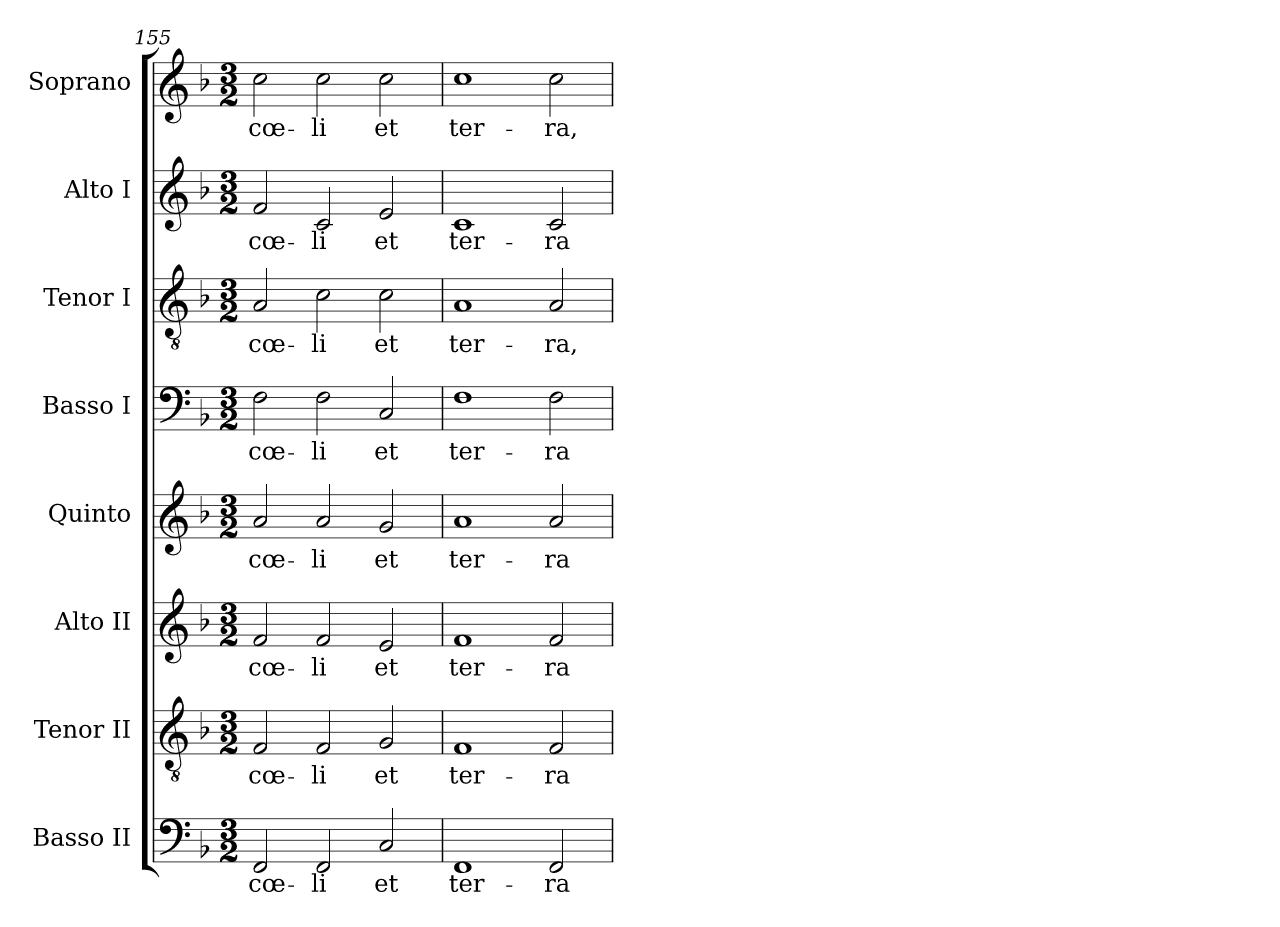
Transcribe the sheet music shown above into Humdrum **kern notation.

**kern	**text	**kern	**text	**kern	**text	**kern	**text	**kern	**text	**kern	**text	**kern	**text	**kern	**text
*part8	*part8	*part7	*part7	*part6	*part6	*part5	*part5	*part4	*part4	*part3	*part3	*part2	*part2	*part1	*part1
*staff8	*staff8	*staff7	*staff7	*staff6	*staff6	*staff5	*staff5	*staff4	*staff4	*staff3	*staff3	*staff2	*staff2	*staff1	*staff1
*I"Basso II	*	*I"Tenor II	*	*I"Alto II	*	*I"Quinto	*	*I"Basso I	*	*I"Tenor I	*	*I"Alto I	*	*I"Soprano	*
*I'B. 2	*	*I'T. 2	*	*I'A. 2	*	*I'Q.	*	*I'B. 1	*	*I'T. 1	*	*I'A. 1	*	*I'S.	*
*clefF4	*	*clefGv2	*	*clefG2	*	*clefG2	*	*clefF4	*	*clefGv2	*	*clefG2	*	*clefG2	*
*	*	*ITrd7c12	*	*	*	*	*	*	*	*ITrd7c12	*	*	*	*	*
*k[b-]	*	*k[b-]	*	*k[b-]	*	*k[b-]	*	*k[b-]	*	*k[b-]	*	*k[b-]	*	*k[b-]	*
*F:	*	*F:	*	*F:	*	*F:	*	*F:	*	*F:	*	*F:	*	*F:	*
*M3/2	*	*M3/2	*	*M3/2	*	*M3/2	*	*M3/2	*	*M3/2	*	*M3/2	*	*M3/2	*
=155	=155	=155	=155	=155	=155	=155	=155	=155	=155	=155	=155	=155	=155	=155	=155
!	!LO:LY:b:color=#000000	!	!	!	!	!	!	!	!	!	!	!	!	!	!
!	!	!	!LO:LY:b:color=#000000	!	!	!	!	!	!	!	!	!	!	!	!
!	!	!	!	!	!LO:LY:b:color=#000000	!	!	!	!	!	!	!	!	!	!
!	!	!	!	!	!	!	!LO:LY:b:color=#000000	!	!	!	!	!	!	!	!
!	!	!	!	!	!	!	!	!	!LO:LY:b:color=#000000	!	!	!	!	!	!
!	!	!	!	!	!	!	!	!	!	!	!LO:LY:b:color=#000000	!	!	!	!
!	!	!	!	!	!	!	!	!	!	!	!	!	!LO:LY:b:color=#000000	!	!
!	!	!	!	!	!	!	!	!	!	!	!	!	!	!	!LO:LY:b:color=#000000
2FFi/	cœ-	2FFi/	cœ-	2fi/	cœ-	2ai/	cœ-	2Fi\	cœ-	2AAi/	cœ-	2fi/	cœ-	2cci\	cœ-
!	!LO:LY:b:color=#000000	!	!	!	!	!	!	!	!	!	!	!	!	!	!
!	!	!	!LO:LY:b:color=#000000	!	!	!	!	!	!	!	!	!	!	!	!
!	!	!	!	!	!LO:LY:b:color=#000000	!	!	!	!	!	!	!	!	!	!
!	!	!	!	!	!	!	!LO:LY:b:color=#000000	!	!	!	!	!	!	!	!
!	!	!	!	!	!	!	!	!	!LO:LY:b:color=#000000	!	!	!	!	!	!
!	!	!	!	!	!	!	!	!	!	!	!LO:LY:b:color=#000000	!	!	!	!
!	!	!	!	!	!	!	!	!	!	!	!	!	!LO:LY:b:color=#000000	!	!
!	!	!	!	!	!	!	!	!	!	!	!	!	!	!	!LO:LY:b:color=#000000
2FFi/	-li	2FFi/	-li	2fi/	-li	2ai/	-li	2Fi\	-li	2Ci\	-li	2ci/	-li	2cci\	-li
!	!LO:LY:b:color=#000000	!	!	!	!	!	!	!	!	!	!	!	!	!	!
!	!	!	!LO:LY:b:color=#000000	!	!	!	!	!	!	!	!	!	!	!	!
!	!	!	!	!	!LO:LY:b:color=#000000	!	!	!	!	!	!	!	!	!	!
!	!	!	!	!	!	!	!LO:LY:b:color=#000000	!	!	!	!	!	!	!	!
!	!	!	!	!	!	!	!	!	!LO:LY:b:color=#000000	!	!	!	!	!	!
!	!	!	!	!	!	!	!	!	!	!	!LO:LY:b:color=#000000	!	!	!	!
!	!	!	!	!	!	!	!	!	!	!	!	!	!LO:LY:b:color=#000000	!	!
!	!	!	!	!	!	!	!	!	!	!	!	!	!	!	!LO:LY:b:color=#000000
2Ci/	et	2GGi/	et	2ei/	et	2gi/	et	2Ci/	et	2Ci\	et	2ei/	et	2cci\	et
!!LO:LB:g=z
=156	=156	=156	=156	=156	=156	=156	=156	=156	=156	=156	=156	=156	=156	=156	=156
!	!LO:LY:b:color=#000000	!	!	!	!	!	!	!	!	!	!	!	!	!	!
!	!	!	!LO:LY:b:color=#000000	!	!	!	!	!	!	!	!	!	!	!	!
!	!	!	!	!	!LO:LY:b:color=#000000	!	!	!	!	!	!	!	!	!	!
!	!	!	!	!	!	!	!LO:LY:b:color=#000000	!	!	!	!	!	!	!	!
!	!	!	!	!	!	!	!	!	!LO:LY:b:color=#000000	!	!	!	!	!	!
!	!	!	!	!	!	!	!	!	!	!	!LO:LY:b:color=#000000	!	!	!	!
!	!	!	!	!	!	!	!	!	!	!	!	!	!LO:LY:b:color=#000000	!	!
!	!	!	!	!	!	!	!	!	!	!	!	!	!	!	!LO:LY:b:color=#000000
1FFi	ter-	1FFi	ter-	1fi	ter-	1ai	ter-	1Fi	ter-	1AAi	ter-	1ci	ter-	1cci	ter-
!	!LO:LY:b:color=#000000	!	!	!	!	!	!	!	!	!	!	!	!	!	!
!	!	!	!LO:LY:b:color=#000000	!	!	!	!	!	!	!	!	!	!	!	!
!	!	!	!	!	!LO:LY:b:color=#000000	!	!	!	!	!	!	!	!	!	!
!	!	!	!	!	!	!	!LO:LY:b:color=#000000	!	!	!	!	!	!	!	!
!	!	!	!	!	!	!	!	!	!LO:LY:b:color=#000000	!	!	!	!	!	!
!	!	!	!	!	!	!	!	!	!	!	!LO:LY:b:color=#000000	!	!	!	!
!	!	!	!	!	!	!	!	!	!	!	!	!	!LO:LY:b:color=#000000	!	!
!	!	!	!	!	!	!	!	!	!	!	!	!	!	!	!LO:LY:b:color=#000000
2FFi/	-ra	2FFi/	-ra	2fi/	-ra	2ai/	-ra	2Fi\	-ra	2AAi/	-ra,	2ci/	-ra	2cci\	-ra,
=	=	=	=	=	=	=	=	=	=	=	=	=	=	=	=
*-	*-	*-	*-	*-	*-	*-	*-	*-	*-	*-	*-	*-	*-	*-	*-
